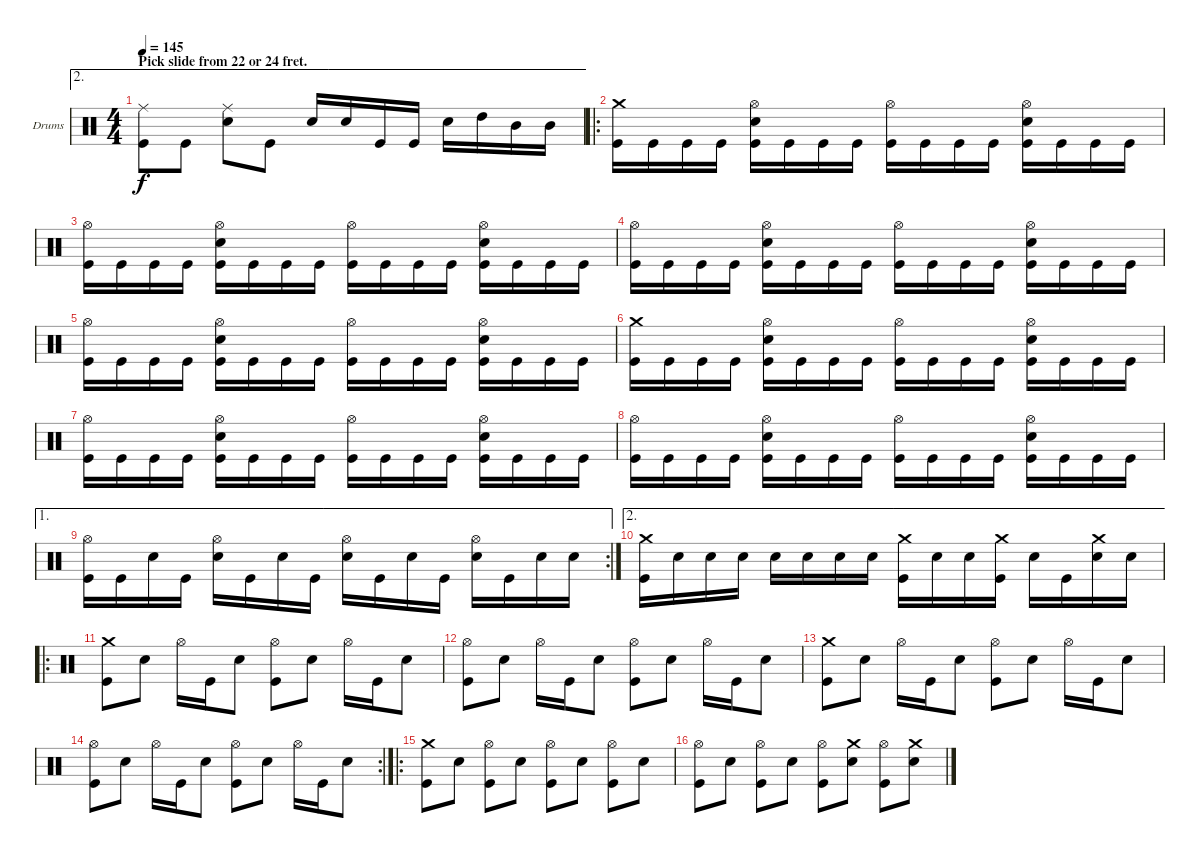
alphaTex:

\bracketExtendMode groupsimilarinstruments
\firstSystemTrackNameOrientation horizontal
\otherSystemsTrackNameOrientation horizontal
\track ("Drumkit" "Drums") {instrument percussion}
\staff {score}
\articulation defaults
\ae 2
\ts (4 4)
\section ("" "Pick slide from 22 or 24 fret.")
\tempo 145
\clef neutral
\ks c
("Ride (middle)" "Kick (hit)").8{dy f} "Kick (hit)".8 ("Ride (middle)" "Snare (hit) 2").8 "Kick (hit)".8 "Snare (hit) 2".16 "Snare (hit) 2".16 "Kick (hit)".16 "Kick (hit)".16 "Snare (hit) 2".16 "High Tom (hit)".16 "Mid Tom (hit)".16 "Mid Tom (hit)".16 |
\ro
("Crash medium (hit)" "Kick (hit)").16 "Kick (hit)".16 "Kick (hit)".16 "Kick (hit)".16 ("Hi-Hat (open)" "Snare (hit) 2" "Kick (hit)").16 "Kick (hit)".16 "Kick (hit)".16 "Kick (hit)".16 ("Hi-Hat (open)" "Kick (hit)").16 "Kick (hit)".16 "Kick (hit)".16 "Kick (hit)".16 ("Hi-Hat (open)" "Snare (hit) 2" "Kick (hit)").16 "Kick (hit)".16 "Kick (hit)".16 "Kick (hit)".16 |
("Hi-Hat (open)" "Kick (hit)").16 "Kick (hit)".16 "Kick (hit)".16 "Kick (hit)".16 ("Hi-Hat (open)" "Snare (hit) 2" "Kick (hit)").16 "Kick (hit)".16 "Kick (hit)".16 "Kick (hit)".16 ("Hi-Hat (open)" "Kick (hit)").16 "Kick (hit)".16 "Kick (hit)".16 "Kick (hit)".16 ("Hi-Hat (open)" "Snare (hit) 2" "Kick (hit)").16 "Kick (hit)".16 "Kick (hit)".16 "Kick (hit)".16 |
("Hi-Hat (open)" "Kick (hit)").16 "Kick (hit)".16 "Kick (hit)".16 "Kick (hit)".16 ("Hi-Hat (open)" "Snare (hit) 2" "Kick (hit)").16 "Kick (hit)".16 "Kick (hit)".16 "Kick (hit)".16 ("Hi-Hat (open)" "Kick (hit)").16 "Kick (hit)".16 "Kick (hit)".16 "Kick (hit)".16 ("Hi-Hat (open)" "Snare (hit) 2" "Kick (hit)").16 "Kick (hit)".16 "Kick (hit)".16 "Kick (hit)".16 |
("Hi-Hat (open)" "Kick (hit)").16 "Kick (hit)".16 "Kick (hit)".16 "Kick (hit)".16 ("Hi-Hat (open)" "Snare (hit) 2" "Kick (hit)").16 "Kick (hit)".16 "Kick (hit)".16 "Kick (hit)".16 ("Hi-Hat (open)" "Kick (hit)").16 "Kick (hit)".16 "Kick (hit)".16 "Kick (hit)".16 ("Hi-Hat (open)" "Snare (hit) 2" "Kick (hit)").16 "Kick (hit)".16 "Kick (hit)".16 "Kick (hit)".16 |
("Crash medium (hit)" "Kick (hit)").16 "Kick (hit)".16 "Kick (hit)".16 "Kick (hit)".16 ("Hi-Hat (open)" "Snare (hit) 2" "Kick (hit)").16 "Kick (hit)".16 "Kick (hit)".16 "Kick (hit)".16 ("Hi-Hat (open)" "Kick (hit)").16 "Kick (hit)".16 "Kick (hit)".16 "Kick (hit)".16 ("Hi-Hat (open)" "Snare (hit) 2" "Kick (hit)").16 "Kick (hit)".16 "Kick (hit)".16 "Kick (hit)".16 |
("Hi-Hat (open)" "Kick (hit)").16 "Kick (hit)".16 "Kick (hit)".16 "Kick (hit)".16 ("Hi-Hat (open)" "Snare (hit) 2" "Kick (hit)").16 "Kick (hit)".16 "Kick (hit)".16 "Kick (hit)".16 ("Hi-Hat (open)" "Kick (hit)").16 "Kick (hit)".16 "Kick (hit)".16 "Kick (hit)".16 ("Hi-Hat (open)" "Snare (hit) 2" "Kick (hit)").16 "Kick (hit)".16 "Kick (hit)".16 "Kick (hit)".16 |
("Hi-Hat (open)" "Kick (hit)").16 "Kick (hit)".16 "Kick (hit)".16 "Kick (hit)".16 ("Hi-Hat (open)" "Snare (hit) 2" "Kick (hit)").16 "Kick (hit)".16 "Kick (hit)".16 "Kick (hit)".16 ("Hi-Hat (open)" "Kick (hit)").16 "Kick (hit)".16 "Kick (hit)".16 "Kick (hit)".16 ("Hi-Hat (open)" "Snare (hit) 2" "Kick (hit)").16 "Kick (hit)".16 "Kick (hit)".16 "Kick (hit)".16 |
\ae 1
\rc 2
("Hi-Hat (open)" "Kick (hit)").16 "Kick (hit)".16 "Snare (hit) 2".16 "Kick (hit)".16 ("Hi-Hat (open)" "Snare (hit) 2").16 "Kick (hit)".16 "Snare (hit) 2".16 "Kick (hit)".16 ("Hi-Hat (open)" "Snare (hit) 2").16 "Kick (hit)".16 "Snare (hit) 2".16 "Kick (hit)".16 ("Hi-Hat (open)" "Snare (hit) 2").16 "Kick (hit)".16 "Snare (hit) 2".16 "Snare (hit) 2".16 |
\ae 2
("Crash medium (hit)" "Kick (hit)").16 "Snare (hit) 2".16 "Snare (hit) 2".16 "Snare (hit) 2".16 "Snare (hit) 2".16 "Snare (hit) 2".16 "Snare (hit) 2".16 "Snare (hit) 2".16 ("Crash medium (hit)" "Kick (hit)").16 "Snare (hit) 2".16 "Snare (hit) 2".16 ("Crash medium (hit)" "Kick (hit)").16 "Snare (hit) 2".16 "Kick (hit)".16 ("Crash medium (hit)" "Snare (hit) 2").16 "Snare (hit) 2".16 |
\ro
("Crash medium (hit)" "Kick (hit)").8 "Snare (hit) 2".8 "Hi-Hat (open)".16 "Kick (hit)".16 "Snare (hit) 2".8 ("Hi-Hat (open)" "Kick (hit)").8 "Snare (hit) 2".8 "Hi-Hat (open)".16 "Kick (hit)".16 "Snare (hit) 2".8 |
("Hi-Hat (open)" "Kick (hit)").8 "Snare (hit) 2".8 "Hi-Hat (open)".16 "Kick (hit)".16 "Snare (hit) 2".8 ("Hi-Hat (open)" "Kick (hit)").8 "Snare (hit) 2".8 "Hi-Hat (open)".16 "Kick (hit)".16 "Snare (hit) 2".8 |
("Crash medium (hit)" "Kick (hit)").8 "Snare (hit) 2".8 "Hi-Hat (open)".16 "Kick (hit)".16 "Snare (hit) 2".8 ("Hi-Hat (open)" "Kick (hit)").8 "Snare (hit) 2".8 "Hi-Hat (open)".16 "Kick (hit)".16 "Snare (hit) 2".8 |
\rc 2
("Hi-Hat (open)" "Kick (hit)").8 "Snare (hit) 2".8 "Hi-Hat (open)".16 "Kick (hit)".16 "Snare (hit) 2".8 ("Hi-Hat (open)" "Kick (hit)").8 "Snare (hit) 2".8 "Hi-Hat (open)".16 "Kick (hit)".16 "Snare (hit) 2".8 |
\ro
("Crash medium (hit)" "Kick (hit)").8 "Snare (hit) 2".8 ("Hi-Hat (open)" "Kick (hit)").8 "Snare (hit) 2".8 ("Hi-Hat (open)" "Kick (hit)").8 "Snare (hit) 2".8 ("Hi-Hat (open)" "Kick (hit)").8 "Snare (hit) 2".8 |
("Hi-Hat (open)" "Kick (hit)").8 "Snare (hit) 2".8 ("Hi-Hat (open)" "Kick (hit)").8 "Snare (hit) 2".8 ("Hi-Hat (open)" "Kick (hit)").8 ("Crash medium (hit)" "Snare (hit) 2").8 ("Hi-Hat (open)" "Kick (hit)").8 ("Crash medium (hit)" "Snare (hit) 2").8
